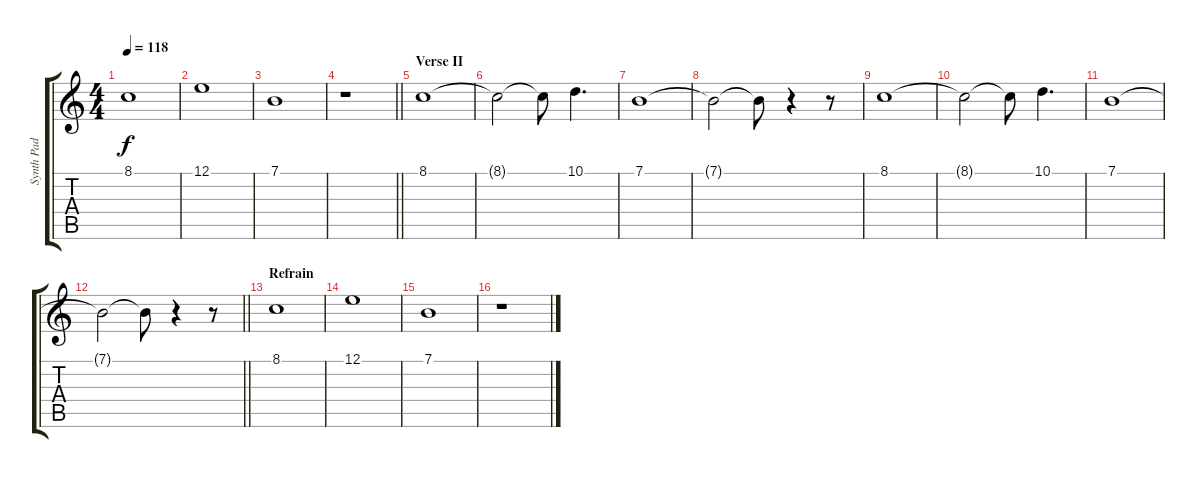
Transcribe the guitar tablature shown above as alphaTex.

\track ("Synth Pad" "Synth Pad") {instrument stringensemble1}
\staff {score tabs}
\tuning (E4 B3 G3 D3 A2 E2) {hide}
\ts (4 4)
\tempo 118
\clef g2
\ks c
8.1.1{dy f} |
12.1.1 |
7.1.1 |
\barLineRight lightlight
r.1 |
\section ("" "Verse II")
8.1.1 |
8.1{t}.2 8.1{t}.8 10.1.4{d} |
7.1.1 |
7.1{t}.2 7.1{t}.8 r.4 r.8 |
8.1.1 |
8.1{t}.2 8.1{t}.8 10.1.4{d} |
7.1.1 |
\barLineRight lightlight
7.1{t}.2 7.1{t}.8 r.4 r.8 |
\section ("" "Refrain")
8.1.1 |
12.1.1 |
7.1.1 |
r.1
